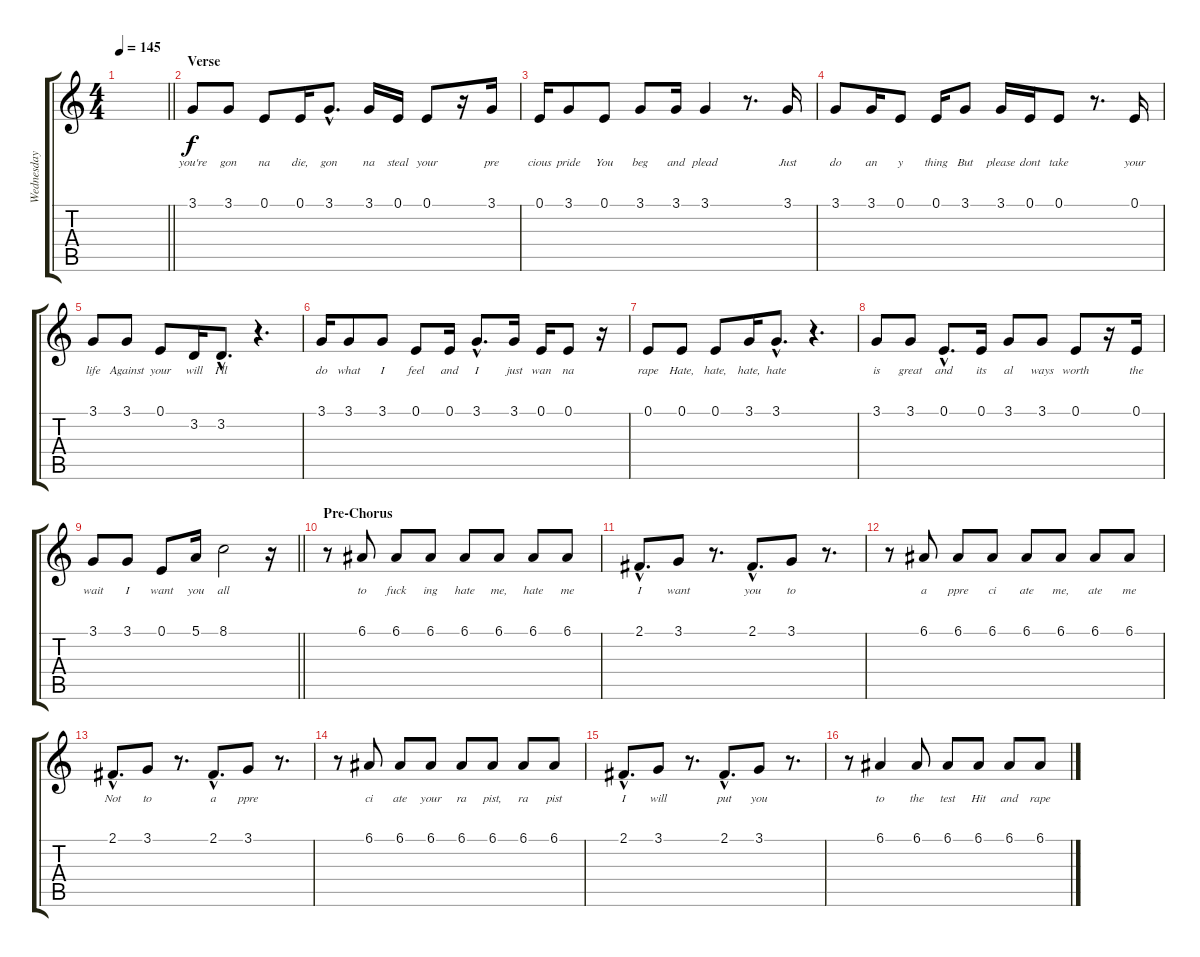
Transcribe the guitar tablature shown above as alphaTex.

\track ("Wednesday 13 - Vox" "Wednesday ") {instrument trombone}
\staff {score tabs}
\tuning (E4 B3 G3 D3 A2 E2) {hide}
\ts (4 4)
\tempo 145
\clef g2
\barLineRight lightlight
\ks c
|
\section ("" "Verse")
3.1.8{lyrics (0 "you're") lyrics (1 "") lyrics (2 "") lyrics (3 "") lyrics (4 "") volume 12} 3.1.8{lyrics (0 "gon") lyrics (1 "") lyrics (2 "") lyrics (3 "") lyrics (4 "")} 0.1.8{lyrics (0 "na") lyrics (1 "") lyrics (2 "") lyrics (3 "") lyrics (4 "")} 0.1.16{lyrics (0 "die,") lyrics (1 "") lyrics (2 "") lyrics (3 "") lyrics (4 "")} 3.1{hac}.8{d lyrics (0 "gon") lyrics (1 "") lyrics (2 "") lyrics (3 "") lyrics (4 "")} 3.1.16{lyrics (0 "na") lyrics (1 "") lyrics (2 "") lyrics (3 "") lyrics (4 "")} 0.1.16{lyrics (0 "steal") lyrics (1 "") lyrics (2 "") lyrics (3 "") lyrics (4 "")} 0.1.8{lyrics (0 "your") lyrics (1 "") lyrics (2 "") lyrics (3 "") lyrics (4 "")} r.16 3.1.16{lyrics (0 "pre") lyrics (1 "") lyrics (2 "") lyrics (3 "") lyrics (4 "")} |
0.1.16{lyrics (0 "cious") lyrics (1 "") lyrics (2 "") lyrics (3 "") lyrics (4 "")} 3.1.8{lyrics (0 "pride") lyrics (1 "") lyrics (2 "") lyrics (3 "") lyrics (4 "")} 0.1.8{lyrics (0 "You") lyrics (1 "") lyrics (2 "") lyrics (3 "") lyrics (4 "")} 3.1.8{lyrics (0 "beg") lyrics (1 "") lyrics (2 "") lyrics (3 "") lyrics (4 "")} 3.1.16{lyrics (0 "and") lyrics (1 "") lyrics (2 "") lyrics (3 "") lyrics (4 "")} 3.1.4{lyrics (0 "plead") lyrics (1 "") lyrics (2 "") lyrics (3 "") lyrics (4 "")} r.8{d} 3.1.16{lyrics (0 "Just") lyrics (1 "") lyrics (2 "") lyrics (3 "") lyrics (4 "")} |
3.1.8{lyrics (0 "do") lyrics (1 "") lyrics (2 "") lyrics (3 "") lyrics (4 "")} 3.1.16{lyrics (0 "an") lyrics (1 "") lyrics (2 "") lyrics (3 "") lyrics (4 "")} 0.1.8{lyrics (0 "y") lyrics (1 "") lyrics (2 "") lyrics (3 "") lyrics (4 "")} 0.1.16{lyrics (0 "thing") lyrics (1 "") lyrics (2 "") lyrics (3 "") lyrics (4 "")} 3.1.8{lyrics (0 "But") lyrics (1 "") lyrics (2 "") lyrics (3 "") lyrics (4 "")} 3.1.16{lyrics (0 "please") lyrics (1 "") lyrics (2 "") lyrics (3 "") lyrics (4 "")} 0.1.16{lyrics (0 "dont") lyrics (1 "") lyrics (2 "") lyrics (3 "") lyrics (4 "")} 0.1.8{lyrics (0 "take") lyrics (1 "") lyrics (2 "") lyrics (3 "") lyrics (4 "")} r.8{d} 0.1.16{lyrics (0 "your") lyrics (1 "") lyrics (2 "") lyrics (3 "") lyrics (4 "")} |
3.1.8{lyrics (0 "life") lyrics (1 "") lyrics (2 "") lyrics (3 "") lyrics (4 "")} 3.1.8{lyrics (0 "Against") lyrics (1 "") lyrics (2 "") lyrics (3 "") lyrics (4 "")} 0.1.8{lyrics (0 "your") lyrics (1 "") lyrics (2 "") lyrics (3 "") lyrics (4 "")} 3.2.16{lyrics (0 "will") lyrics (1 "") lyrics (2 "") lyrics (3 "") lyrics (4 "")} 3.2{hac}.8{d lyrics (0 "I'll") lyrics (1 "") lyrics (2 "") lyrics (3 "") lyrics (4 "")} r.4{d} |
3.1.16{lyrics (0 "do") lyrics (1 "") lyrics (2 "") lyrics (3 "") lyrics (4 "")} 3.1.8{lyrics (0 "what") lyrics (1 "") lyrics (2 "") lyrics (3 "") lyrics (4 "")} 3.1.8{lyrics (0 "I") lyrics (1 "") lyrics (2 "") lyrics (3 "") lyrics (4 "")} 0.1.8{lyrics (0 "feel") lyrics (1 "") lyrics (2 "") lyrics (3 "") lyrics (4 "")} 0.1.16{lyrics (0 "and") lyrics (1 "") lyrics (2 "") lyrics (3 "") lyrics (4 "")} 3.1{hac}.8{d lyrics (0 "I") lyrics (1 "") lyrics (2 "") lyrics (3 "") lyrics (4 "")} 3.1.16{lyrics (0 "just") lyrics (1 "") lyrics (2 "") lyrics (3 "") lyrics (4 "")} 0.1.16{lyrics (0 "wan") lyrics (1 "") lyrics (2 "") lyrics (3 "") lyrics (4 "")} 0.1.8{lyrics (0 "na") lyrics (1 "") lyrics (2 "") lyrics (3 "") lyrics (4 "")} r.16 |
0.1.8{lyrics (0 "rape") lyrics (1 "") lyrics (2 "") lyrics (3 "") lyrics (4 "")} 0.1.8{lyrics (0 "Hate,") lyrics (1 "") lyrics (2 "") lyrics (3 "") lyrics (4 "")} 0.1.8{lyrics (0 "hate,") lyrics (1 "") lyrics (2 "") lyrics (3 "") lyrics (4 "")} 3.1.16{lyrics (0 "hate,") lyrics (1 "") lyrics (2 "") lyrics (3 "") lyrics (4 "")} 3.1{hac}.8{d lyrics (0 "hate") lyrics (1 "") lyrics (2 "") lyrics (3 "") lyrics (4 "")} r.4{d} |
3.1.8{lyrics (0 "is") lyrics (1 "") lyrics (2 "") lyrics (3 "") lyrics (4 "")} 3.1.8{lyrics (0 "great") lyrics (1 "") lyrics (2 "") lyrics (3 "") lyrics (4 "")} 0.1{hac}.8{d lyrics (0 "and") lyrics (1 "") lyrics (2 "") lyrics (3 "") lyrics (4 "")} 0.1.16{lyrics (0 "its") lyrics (1 "") lyrics (2 "") lyrics (3 "") lyrics (4 "")} 3.1.8{lyrics (0 "al") lyrics (1 "") lyrics (2 "") lyrics (3 "") lyrics (4 "")} 3.1.8{lyrics (0 "ways") lyrics (1 "") lyrics (2 "") lyrics (3 "") lyrics (4 "")} 0.1.8{lyrics (0 "worth") lyrics (1 "") lyrics (2 "") lyrics (3 "") lyrics (4 "")} r.16 0.1.16{lyrics (0 "the") lyrics (1 "") lyrics (2 "") lyrics (3 "") lyrics (4 "")} |
\barLineRight lightlight
3.1.8{lyrics (0 "wait") lyrics (1 "") lyrics (2 "") lyrics (3 "") lyrics (4 "")} 3.1.8{lyrics (0 "I") lyrics (1 "") lyrics (2 "") lyrics (3 "") lyrics (4 "")} 0.1.8{lyrics (0 "want") lyrics (1 "") lyrics (2 "") lyrics (3 "") lyrics (4 "")} 5.1.16{lyrics (0 "you") lyrics (1 "") lyrics (2 "") lyrics (3 "") lyrics (4 "")} 8.1.2{lyrics (0 "all") lyrics (1 "") lyrics (2 "") lyrics (3 "") lyrics (4 "")} r.16 |
\section ("" "Pre-Chorus")
r.8 6.1.8{lyrics (0 "to") lyrics (1 "") lyrics (2 "") lyrics (3 "") lyrics (4 "")} 6.1.8{lyrics (0 "fuck") lyrics (1 "") lyrics (2 "") lyrics (3 "") lyrics (4 "")} 6.1.8{lyrics (0 "ing") lyrics (1 "") lyrics (2 "") lyrics (3 "") lyrics (4 "")} 6.1.8{lyrics (0 "hate") lyrics (1 "") lyrics (2 "") lyrics (3 "") lyrics (4 "")} 6.1.8{lyrics (0 "me,") lyrics (1 "") lyrics (2 "") lyrics (3 "") lyrics (4 "")} 6.1.8{lyrics (0 "hate") lyrics (1 "") lyrics (2 "") lyrics (3 "") lyrics (4 "")} 6.1.8{lyrics (0 "me") lyrics (1 "") lyrics (2 "") lyrics (3 "") lyrics (4 "")} |
2.1{hac}.8{d lyrics (0 "I") lyrics (1 "") lyrics (2 "") lyrics (3 "") lyrics (4 "")} 3.1.8{lyrics (0 "want") lyrics (1 "") lyrics (2 "") lyrics (3 "") lyrics (4 "")} r.8{d} 2.1{hac}.8{d lyrics (0 "you") lyrics (1 "") lyrics (2 "") lyrics (3 "") lyrics (4 "")} 3.1.8{lyrics (0 "to") lyrics (1 "") lyrics (2 "") lyrics (3 "") lyrics (4 "")} r.8{d} |
r.8 6.1.8{lyrics (0 "a") lyrics (1 "") lyrics (2 "") lyrics (3 "") lyrics (4 "")} 6.1.8{lyrics (0 "ppre") lyrics (1 "") lyrics (2 "") lyrics (3 "") lyrics (4 "")} 6.1.8{lyrics (0 "ci") lyrics (1 "") lyrics (2 "") lyrics (3 "") lyrics (4 "")} 6.1.8{lyrics (0 "ate") lyrics (1 "") lyrics (2 "") lyrics (3 "") lyrics (4 "")} 6.1.8{lyrics (0 "me,") lyrics (1 "") lyrics (2 "") lyrics (3 "") lyrics (4 "")} 6.1.8{lyrics (0 "ate") lyrics (1 "") lyrics (2 "") lyrics (3 "") lyrics (4 "")} 6.1.8{lyrics (0 "me") lyrics (1 "") lyrics (2 "") lyrics (3 "") lyrics (4 "")} |
2.1{hac}.8{d lyrics (0 "Not") lyrics (1 "") lyrics (2 "") lyrics (3 "") lyrics (4 "")} 3.1.8{lyrics (0 "to") lyrics (1 "") lyrics (2 "") lyrics (3 "") lyrics (4 "")} r.8{d} 2.1{hac}.8{d lyrics (0 "a") lyrics (1 "") lyrics (2 "") lyrics (3 "") lyrics (4 "")} 3.1.8{lyrics (0 "ppre") lyrics (1 "") lyrics (2 "") lyrics (3 "") lyrics (4 "")} r.8{d} |
r.8 6.1.8{lyrics (0 "ci") lyrics (1 "") lyrics (2 "") lyrics (3 "") lyrics (4 "")} 6.1.8{lyrics (0 "ate") lyrics (1 "") lyrics (2 "") lyrics (3 "") lyrics (4 "")} 6.1.8{lyrics (0 "your") lyrics (1 "") lyrics (2 "") lyrics (3 "") lyrics (4 "")} 6.1.8{lyrics (0 "ra") lyrics (1 "") lyrics (2 "") lyrics (3 "") lyrics (4 "")} 6.1.8{lyrics (0 "pist,") lyrics (1 "") lyrics (2 "") lyrics (3 "") lyrics (4 "")} 6.1.8{lyrics (0 "ra") lyrics (1 "") lyrics (2 "") lyrics (3 "") lyrics (4 "")} 6.1.8{lyrics (0 "pist") lyrics (1 "") lyrics (2 "") lyrics (3 "") lyrics (4 "")} |
2.1{hac}.8{d lyrics (0 "I") lyrics (1 "") lyrics (2 "") lyrics (3 "") lyrics (4 "")} 3.1.8{lyrics (0 "will") lyrics (1 "") lyrics (2 "") lyrics (3 "") lyrics (4 "")} r.8{d} 2.1{hac}.8{d lyrics (0 "put") lyrics (1 "") lyrics (2 "") lyrics (3 "") lyrics (4 "")} 3.1.8{lyrics (0 "you") lyrics (1 "") lyrics (2 "") lyrics (3 "") lyrics (4 "")} r.8{d} |
r.8 6.1.4{lyrics (0 "to") lyrics (1 "") lyrics (2 "") lyrics (3 "") lyrics (4 "")} 6.1.8{lyrics (0 "the") lyrics (1 "") lyrics (2 "") lyrics (3 "") lyrics (4 "")} 6.1.8{lyrics (0 "test") lyrics (1 "") lyrics (2 "") lyrics (3 "") lyrics (4 "")} 6.1.8{lyrics (0 "Hit") lyrics (1 "") lyrics (2 "") lyrics (3 "") lyrics (4 "")} 6.1.8{lyrics (0 "and") lyrics (1 "") lyrics (2 "") lyrics (3 "") lyrics (4 "")} 6.1.8{lyrics (0 "rape") lyrics (1 "") lyrics (2 "") lyrics (3 "") lyrics (4 "")}
